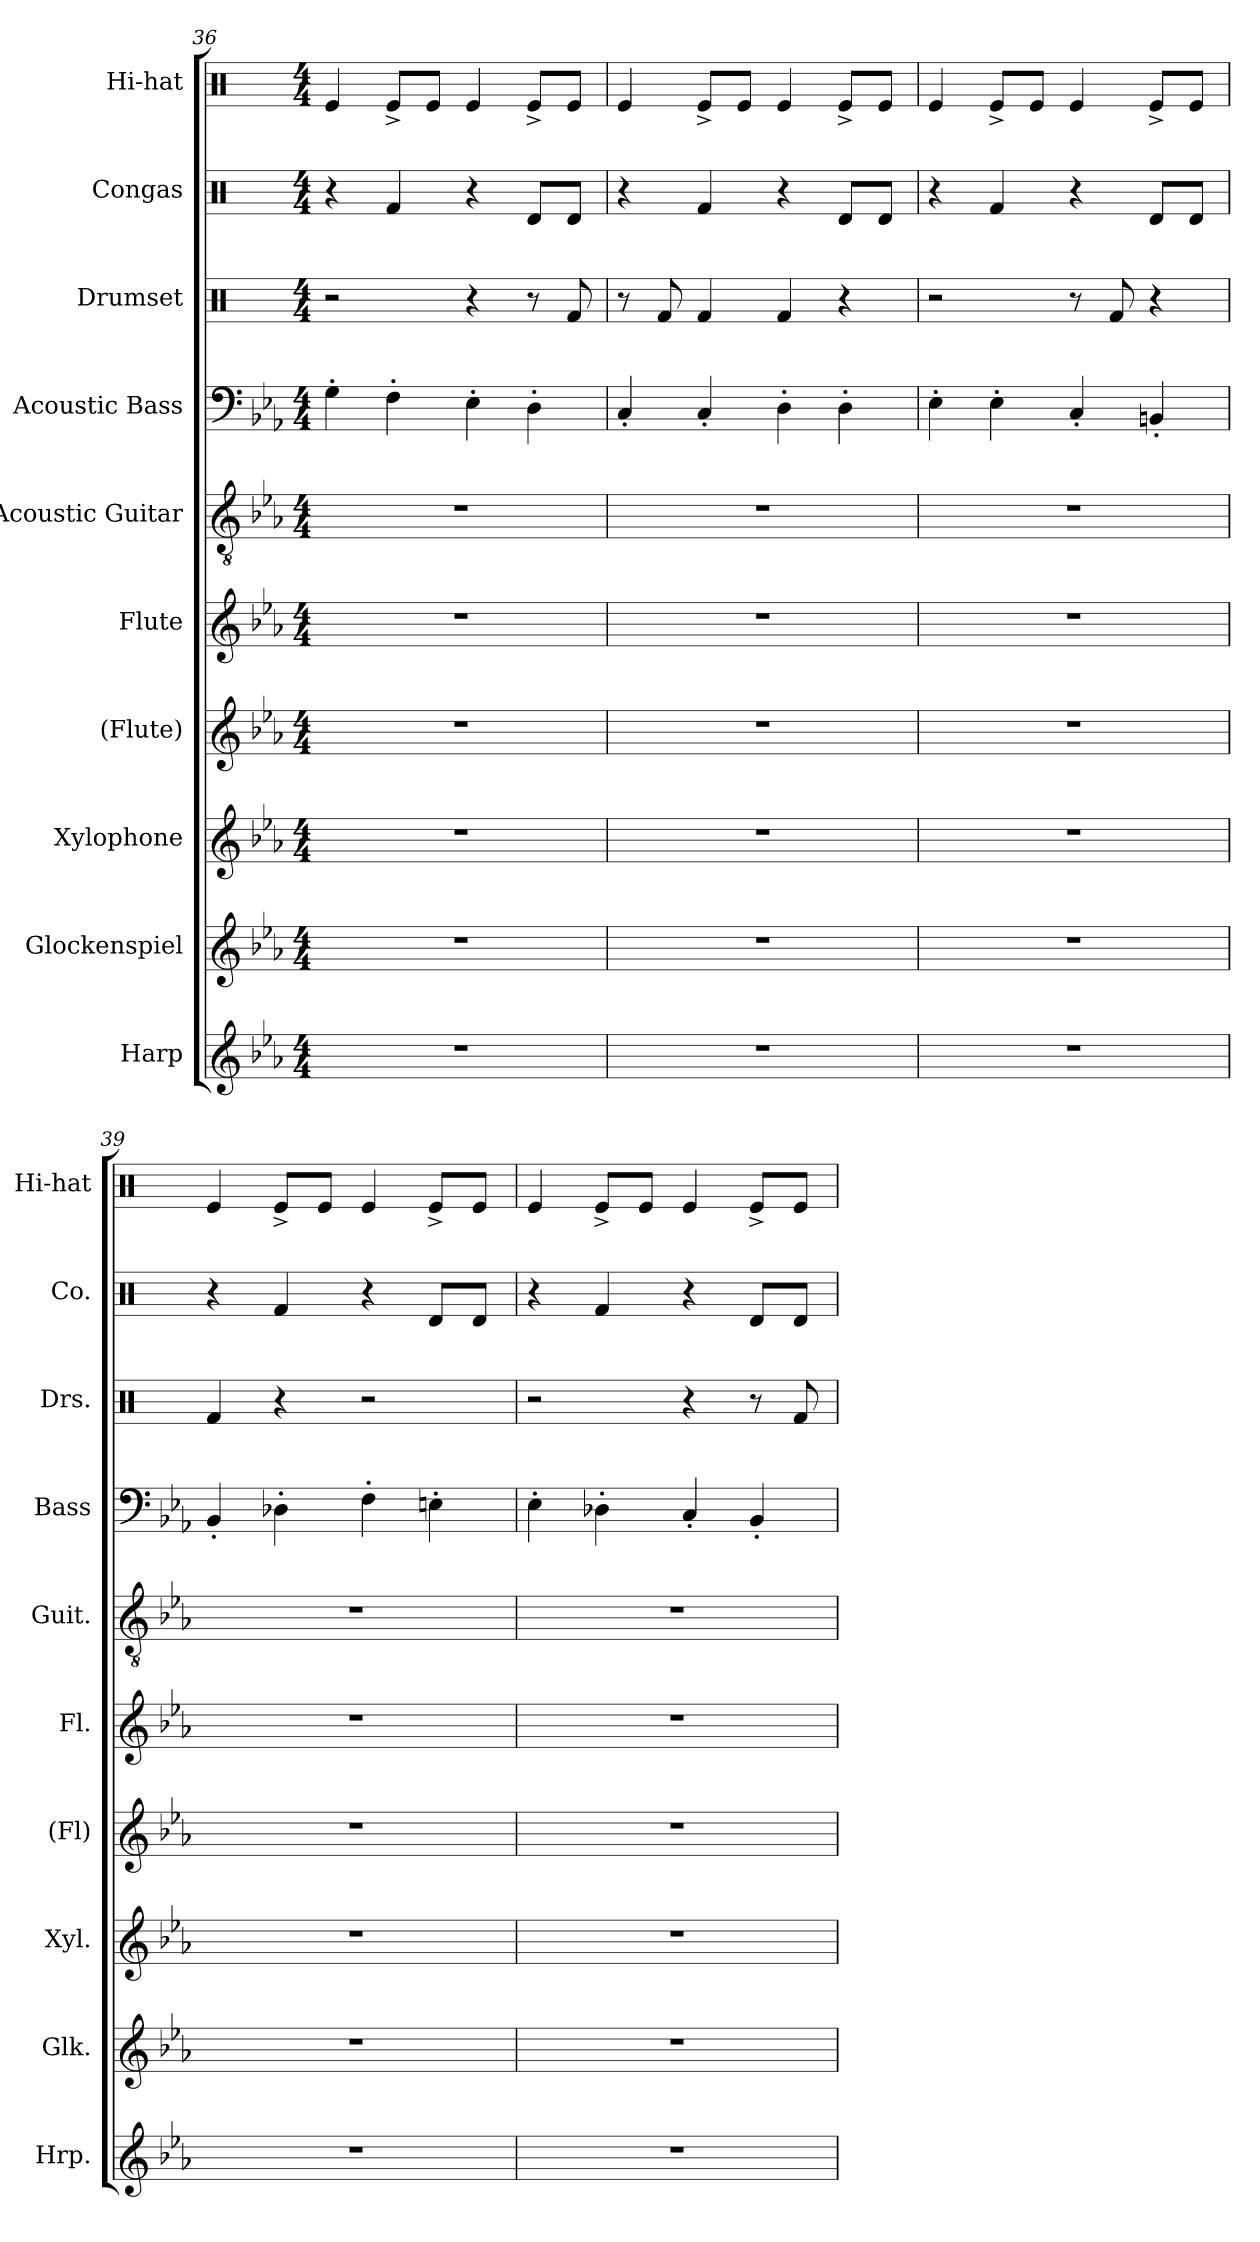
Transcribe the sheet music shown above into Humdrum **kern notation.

**kern	**kern	**kern	**kern	**kern	**kern	**kern	**kern	**kern	**kern
*part10	*part9	*part8	*part7	*part6	*part5	*part4	*part3	*part2	*part1
*staff10	*staff9	*staff8	*staff7	*staff6	*staff5	*staff4	*staff3	*staff2	*staff1
*I"Harp	*I"Glockenspiel	*I"Xylophone	*I"(Flute)	*I"Flute	*I"Acoustic Guitar	*I"Acoustic Bass	*I"Drumset	*I"Congas	*I"Hi-hat
*I'Hrp.	*I'Glk.	*I'Xyl.	*I'(Fl)	*I'Fl.	*I'Guit.	*I'Bass	*I'Drs.	*I'Co.	*I'Hi-hat
*clefG2	*clefG2	*clefG2	*clefG2	*clefG2	*clefGv2	*clefF4	*clefX	*clefX	*clefX
*	*ITrd-14c-24	*ITrd-7c-12	*	*	*	*ITrd7c12	*	*	*
*k[b-e-a-]	*k[b-e-a-]	*k[b-e-a-]	*k[b-e-a-]	*k[b-e-a-]	*k[b-e-a-]	*k[b-e-a-]	*k[]	*k[]	*k[]
*M4/4	*M4/4	*M4/4	*M4/4	*M4/4	*M4/4	*M4/4	*M4/4	*M4/4	*M4/4
=36	=36	=36	=36	=36	=36	=36	=36	=36	=36
1r	1r	1r	1r	1r	1r	4GG'\	2r	4r	4Re/
.	.	.	.	.	.	4FF'\	.	4Rf/	8Re^/L
.	.	.	.	.	.	.	.	.	8Re/J
.	.	.	.	.	.	4EE-'\	4r	4r	4Re/
.	.	.	.	.	.	4DD'\	8r	8Rd/L	8Re^/L
.	.	.	.	.	.	.	8Rf/	8Rd/J	8Re/J
=37	=37	=37	=37	=37	=37	=37	=37	=37	=37
1r	1r	1r	1r	1r	1r	4CC'/	8r	4r	4Re/
.	.	.	.	.	.	.	8Rf/	.	.
.	.	.	.	.	.	4CC'/	4Rf/	4Rf/	8Re^/L
.	.	.	.	.	.	.	.	.	8Re/J
.	.	.	.	.	.	4DD'\	4Rf/	4r	4Re/
.	.	.	.	.	.	4DD'\	4r	8Rd/L	8Re^/L
.	.	.	.	.	.	.	.	8Rd/J	8Re/J
=38	=38	=38	=38	=38	=38	=38	=38	=38	=38
1r	1r	1r	1r	1r	1r	4EE-'\	2r	4r	4Re/
.	.	.	.	.	.	4EE-'\	.	4Rf/	8Re^/L
.	.	.	.	.	.	.	.	.	8Re/J
.	.	.	.	.	.	4CC'/	8r	4r	4Re/
.	.	.	.	.	.	.	8Rf/	.	.
.	.	.	.	.	.	4BBBn'/	4r	8Rd/L	8Re^/L
.	.	.	.	.	.	.	.	8Rd/J	8Re/J
=39	=39	=39	=39	=39	=39	=39	=39	=39	=39
1r	1r	1r	1r	1r	1r	4BBB-'/	4Rf/	4r	4Re/
.	.	.	.	.	.	4DD-X'\	4r	4Rf/	8Re^/L
.	.	.	.	.	.	.	.	.	8Re/J
.	.	.	.	.	.	4FF'\	2r	4r	4Re/
.	.	.	.	.	.	4EEn'\	.	8Rd/L	8Re^/L
.	.	.	.	.	.	.	.	8Rd/J	8Re/J
=40	=40	=40	=40	=40	=40	=40	=40	=40	=40
1r	1r	1r	1r	1r	1r	4EE-'\	2r	4r	4Re/
.	.	.	.	.	.	4DD-X'\	.	4Rf/	8Re^/L
.	.	.	.	.	.	.	.	.	8Re/J
.	.	.	.	.	.	4CC'/	4r	4r	4Re/
.	.	.	.	.	.	4BBB-'/	8r	8Rd/L	8Re^/L
.	.	.	.	.	.	.	8Rf/	8Rd/J	8Re/J
=	=	=	=	=	=	=	=	=	=
*-	*-	*-	*-	*-	*-	*-	*-	*-	*-
